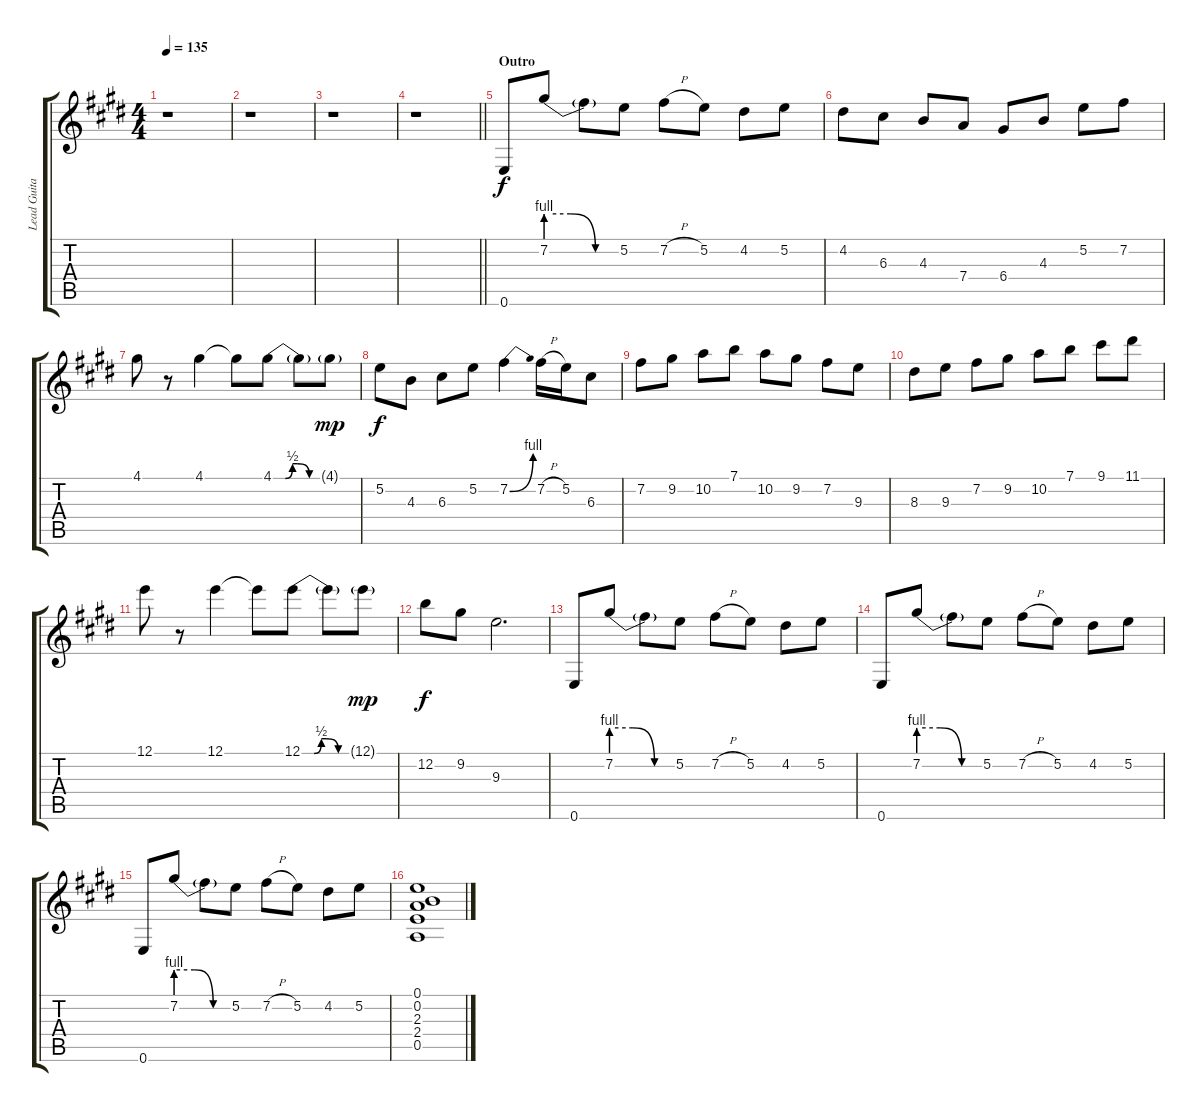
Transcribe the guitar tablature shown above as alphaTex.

\track ("Lead Guitar 1" "Lead Guita") {instrument distortionguitar}
\staff {score tabs}
\tuning (E4 B3 G3 D3 A2 E2) {hide}
\ts (4 4)
\tempo 135
\clef g2
\ks e
r.1{dy f} |
r.1 |
r.1 |
\barLineRight lightlight
r.1 |
\section ("" "Outro")
0.6.8 7.2{be (custom 0 4 20 4 40 0 60 0)}.8 7.2{t}.8 5.2.8 7.2{h}.8 5.2.8 4.2.8 5.2.8 |
4.2.8 6.3.8 4.3.8 7.4.8 6.4.8 4.3.8 5.2.8 7.2.8 |
4.1.8 r.8 4.1.4 4.1{t}.8 4.1{be (custom 0 0 15 0 24 2 30 2 45 0 60 0)}.8 4.1{t}.8 4.1{g}.8{dy mp} |
5.2.8{dy f} 4.3.8 6.3.8 5.2.8 7.2{be (bend 0 0 60 4)}.4 7.2{h}.16 5.2.16 6.3.8 |
7.2.8 9.2.8 10.2.8 7.1.8 10.2.8 9.2.8 7.2.8 9.3.8 |
8.3.8 9.3.8 7.2.8 9.2.8 10.2.8 7.1.8 9.1.8 11.1.8 |
12.1.8 r.8 12.1.4 12.1{t}.8 12.1{be (custom 0 0 15 0 24 2 30 2 45 0 60 0)}.8 12.1{t}.8 12.1{g}.8{dy mp} |
12.2.8{dy f} 9.2.8 9.3.2{d} |
0.6.8 7.2{be (custom 0 4 20 4 40 0 60 0)}.8 7.2{t}.8 5.2.8 7.2{h}.8 5.2.8 4.2.8 5.2.8 |
0.6.8 7.2{be (custom 0 4 20 4 40 0 60 0)}.8 7.2{t}.8 5.2.8 7.2{h}.8 5.2.8 4.2.8 5.2.8 |
0.6.8 7.2{be (custom 0 4 20 4 40 0 60 0)}.8 7.2{t}.8 5.2.8 7.2{h}.8 5.2.8 4.2.8 5.2.8 |
(0.1 0.2 2.3 2.4 0.5).1
